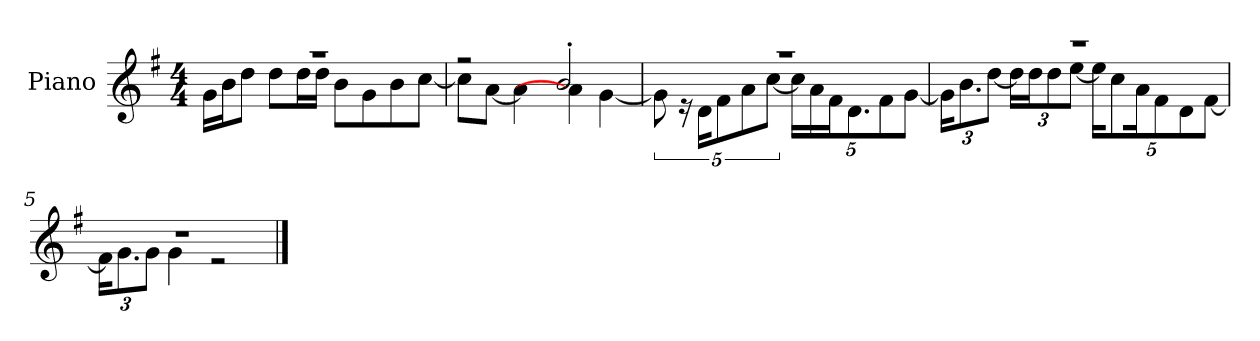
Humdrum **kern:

**kern
*part1
*staff1
*I"Piano
*I'P-no
*clefG2
*k[f#]
*M4/4
*MM90
=1
*^
1r	16g\LL
.	16b\J
.	8dd\J
.	8dd\L
.	16dd\L
.	16dd\JJ
.	8b\L
.	8g\
.	8b\
.	[8cc\J
=2	=2
2r	8cc\L]
.	[8a\J
.	4a\]
2b'/	4a\]
.	[4g\
=3	=3
1r	10g\]
.	20r
.	20d\KL
.	10f#\
.	10a\
.	[10cc\J
*	*Xbrackettup
.	20cc\LL]
.	20a\
.	20f#\J
.	10.d\
.	10f#\
.	[10g\J
!!LO:LB:g=z	!!
=4	=4
1r	24g\KL]
.	12.b\
.	[12dd\J
.	24dd\LL]
.	24dd\J
.	12dd\
.	[12ee\J
.	20ee\KL]
.	10cc\
.	20a\K
.	10f#\
.	10d\
.	[10f#\J
=5	=5
1r	24f#\KL]
.	12.g\
.	12g\J
.	4g\
.	2r
*v	*v
==
*-
